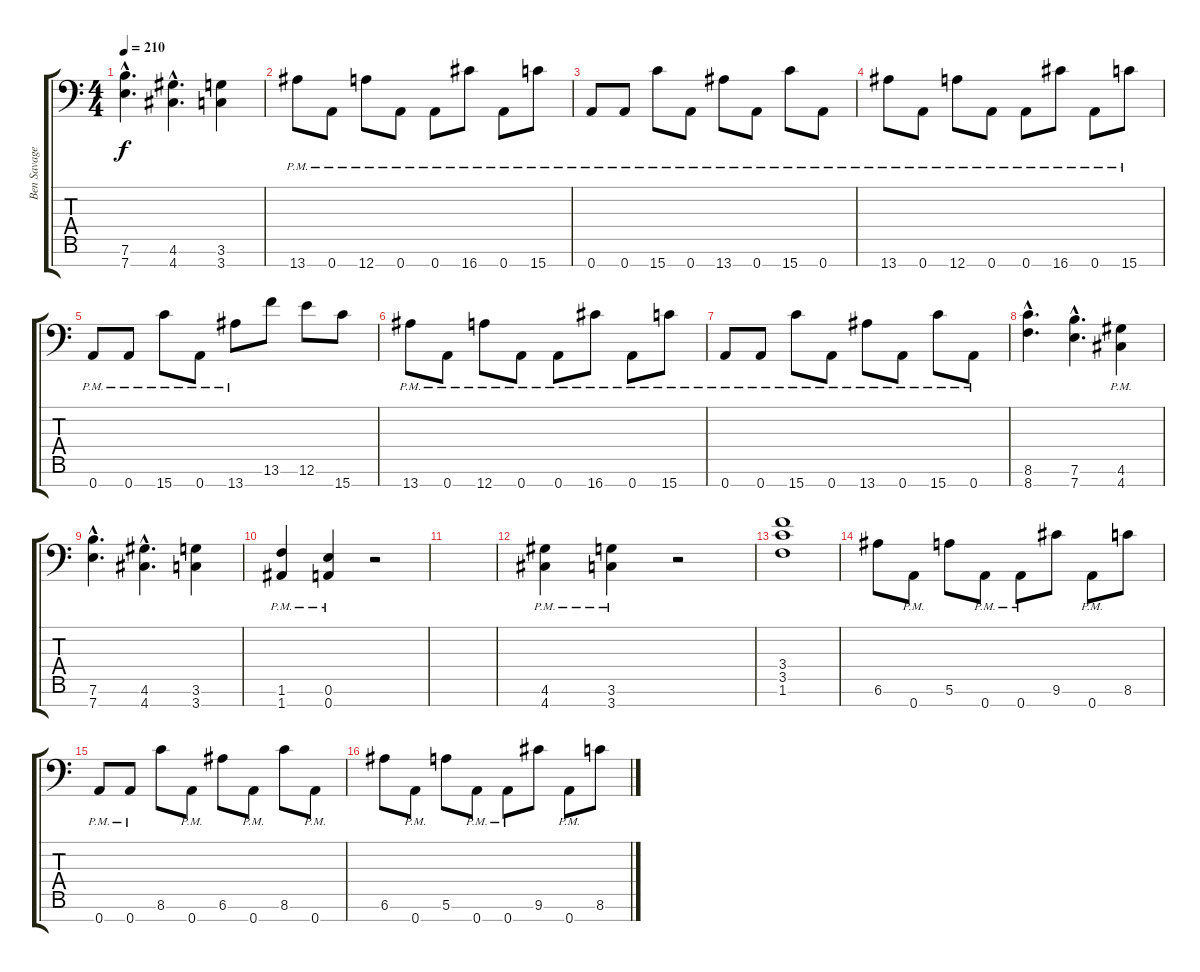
\track ("Ben Savage (Guitar)" "Ben Savage") {instrument distortionguitar}
\staff {score tabs}
\tuning (E4 B3 G3 D3 A2 E2 A1) {hide}
\ts (4 4)
\tempo 210
\clef f4
\ks c
(7.6{hac} 7.7{hac}).4{d dy f} (4.6{hac} 4.7{hac}).4{d} (3.6 3.7).4 |
13.7{pm}.8 0.7{pm}.8 12.7{pm}.8 0.7{pm}.8 0.7{pm}.8 16.7{pm}.8 0.7{pm}.8 15.7{pm}.8 |
0.7{pm}.8 0.7{pm}.8 15.7{pm}.8 0.7{pm}.8 13.7{pm}.8 0.7{pm}.8 15.7{pm}.8 0.7{pm}.8 |
13.7{pm}.8 0.7{pm}.8 12.7{pm}.8 0.7{pm}.8 0.7{pm}.8 16.7{pm}.8 0.7{pm}.8 15.7{pm}.8 |
0.7{pm}.8 0.7{pm}.8 15.7{pm}.8 0.7{pm}.8 13.7{pm}.8 13.6.8 12.6.8 15.7.8 |
13.7{pm}.8 0.7{pm}.8 12.7{pm}.8 0.7{pm}.8 0.7{pm}.8 16.7{pm}.8 0.7{pm}.8 15.7{pm}.8 |
0.7{pm}.8 0.7{pm}.8 15.7{pm}.8 0.7{pm}.8 13.7{pm}.8 0.7{pm}.8 15.7{pm}.8 0.7{pm}.8 |
(8.6{hac} 8.7{hac}).4{d} (7.6{hac} 7.7{hac}).4{d} (4.6{pm} 4.7{pm}).4 |
(7.6{hac} 7.7{hac}).4{d} (4.6{hac} 4.7{hac}).4{d} (3.6 3.7).4 |
(1.6{pm} 1.7{pm}).4 (0.6{pm} 0.7{pm}).4 r.2 |
|
(4.6{pm} 4.7{pm}).4 (3.6{pm} 3.7{pm}).4 r.2 |
(3.4 3.5 1.6).1 |
6.6.8 0.7{pm}.8 5.6.8 0.7{pm}.8 0.7{pm}.8 9.6.8 0.7{pm}.8 8.6.8 |
0.7{pm}.8 0.7{pm}.8 8.6.8 0.7{pm}.8 6.6.8 0.7{pm}.8 8.6.8 0.7{pm}.8 |
6.6.8 0.7{pm}.8 5.6.8 0.7{pm}.8 0.7{pm}.8 9.6.8 0.7{pm}.8 8.6.8
